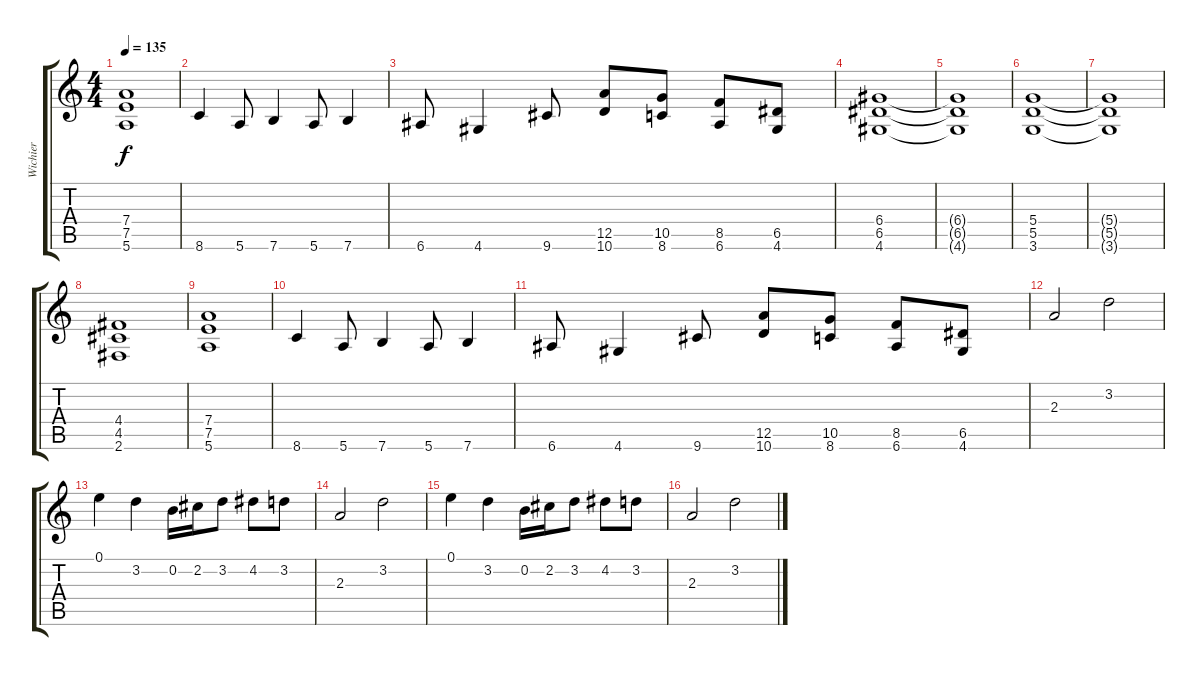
\track ("Wichier" "Wichier") {instrument distortionguitar}
\staff {score tabs}
\tuning (E4 B3 G3 D3 A2 E2) {hide}
\ts (4 4)
\tempo 135
\clef g2
\ks c
(7.4 7.5 5.6).1{dy f} |
8.6.4 5.6.8 7.6.4 5.6.8 7.6.4 |
6.6.8 4.6.4 9.6.8 (12.5 10.6).8 (10.5 8.6).8 (8.5 6.6).8 (6.5 4.6).8 |
(6.4 6.5 4.6).1 |
(6.4{t} 6.5{t} 4.6{t}).1 |
(5.4 5.5 3.6).1 |
(5.4{t} 5.5{t} 3.6{t}).1 |
(4.4 4.5 2.6).1 |
(7.4 7.5 5.6).1 |
8.6.4 5.6.8 7.6.4 5.6.8 7.6.4 |
6.6.8 4.6.4 9.6.8 (12.5 10.6).8 (10.5 8.6).8 (8.5 6.6).8 (6.5 4.6).8 |
2.3.2 3.2.2 |
0.1.4 3.2.4 0.2.16 2.2.16 3.2.8 4.2.8 3.2.8 |
2.3.2 3.2.2 |
0.1.4 3.2.4 0.2.16 2.2.16 3.2.8 4.2.8 3.2.8 |
2.3.2 3.2.2
